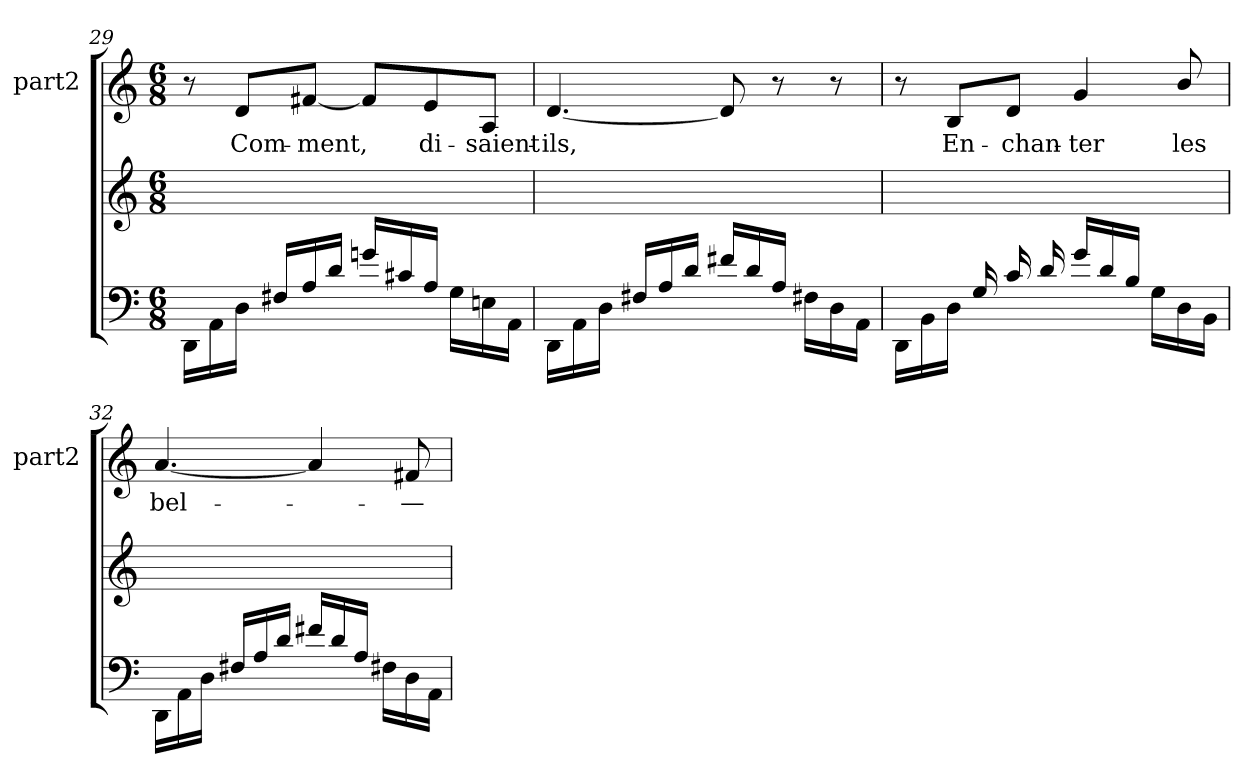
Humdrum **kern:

**kern	**kern	**kern	**text
*part3	*part2	*part1	*part1
*staff3	*staff2	*staff1	*staff1
*	*	*I"part2	*
*	*	*I'part2	*
*clefF4	*clefG2	*clefG2	*
*k[]	*k[]	*k[]	*
*M6/8	*M6/8	*M6/8	*
=29	=29	=29	=29
16DDi\LL	2.ryy	8r	.
16AAi\	.	.	.
16Di\JJ	.	8di/L	Com-
16F#Xi/LL	.	.	.
16Ai/	.	[8f#Xi/J	ment,
16di/JJ	.	.	.
16gni/LL	.	8f#i/L]	.
16c#Xi/	.	.	.
16Ai/JJ	.	8ei/	di-
16Gi\LL	.	.	.
16Eni\	.	8Ai/J	saient-
16AAi\JJ	.	.	.
=30	=30	=30	=30
16DDi\LL	2.ryy	[4.di/	ils,
16AAi\	.	.	.
16Di\JJ	.	.	.
16F#Xi/LL	.	.	.
16Ai/	.	.	.
16di/JJ	.	.	.
16f#Xi/LL	.	8di/]	.
16di/	.	.	.
16Ai/JJ	.	8r	.
16F#Xi\LL	.	.	.
16Di\	.	8r	.
16AAi\JJ	.	.	.
!!LO:PB:g=z
=31	=31	=31	=31
16DDi\LL	2.ryy	8r	.
16BBi\	.	.	.
16Di\JJ	.	8Bi/L	En-
16Gi/	.	.	.
16ci/	.	8di/J	chan-
16di/	.	.	.
16gi/LL	.	4gi/	ter
16di/	.	.	.
16Bi/JJ	.	.	.
16Gi\LL	.	.	.
16Di\	.	8bi/	les
16BBi\JJ	.	.	.
=32	=32	=32	=32
16DDi\LL	2.ryy	[4.ai/	bel-
16AAi\	.	.	.
16Di\JJ	.	.	.
16F#Xi/LL	.	.	.
16Ai/	.	.	.
16di/JJ	.	.	.
16f#Xi/LL	.	4ai/]	.
16di/	.	.	.
16Ai/JJ	.	.	.
16F#Xi\LL	.	.	.
16Di\	.	8f#Xi/	—
16AAi\JJ	.	.	.
=	=	=	=
*-	*-	*-	*-
